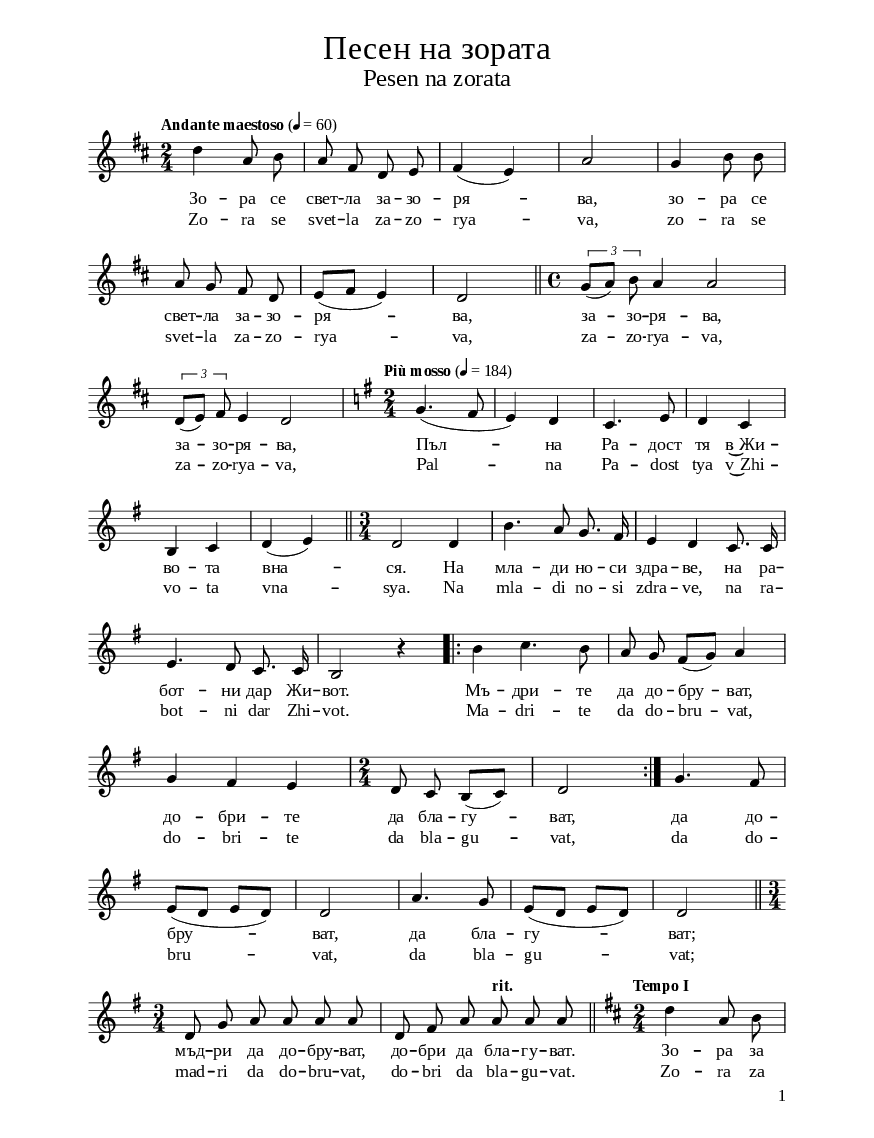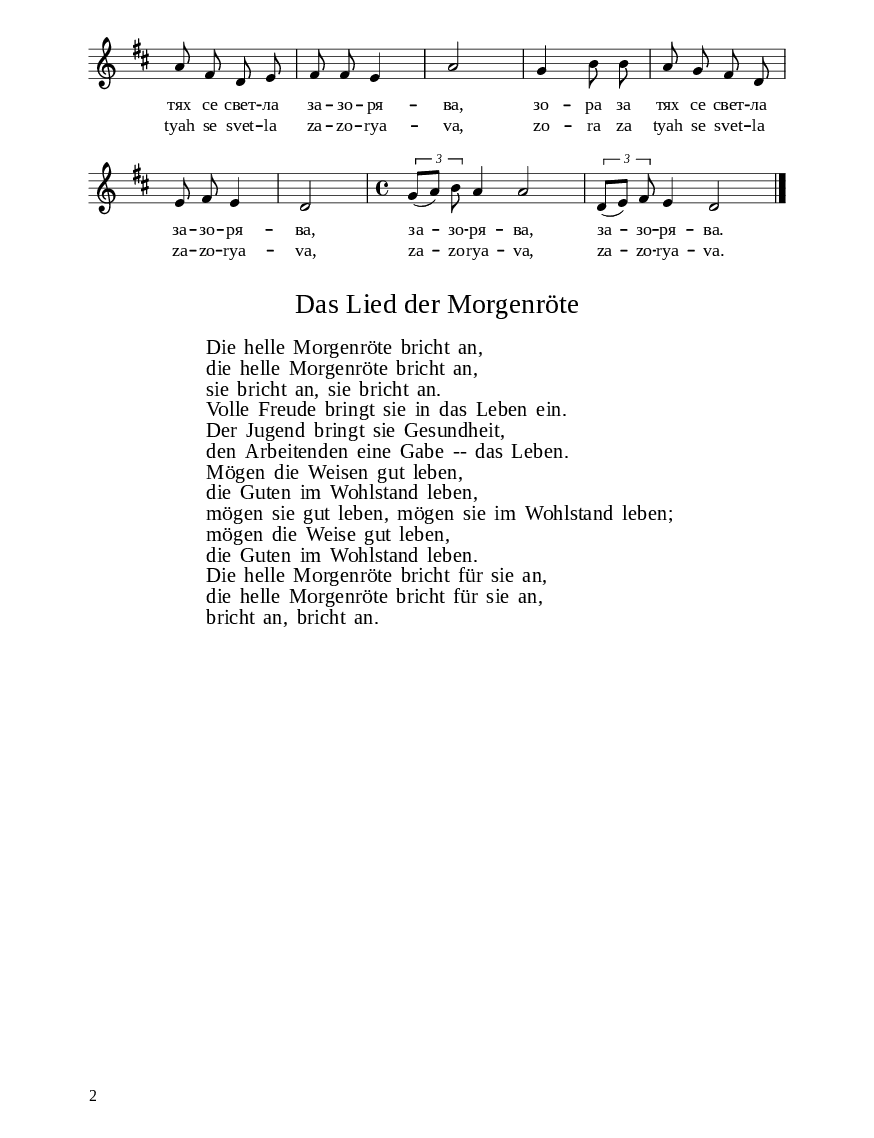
\version "2.24.0"

% include paper part and global functions
\include "include/globals.ily"

\bookpart {
  \label #'ref106
  \tocItem \markup "Песен на зората – Pesen na zorata"
  \include "include/bookpart-paper.ily"
  \score {
    \include "include/score-layout.ily"


    \new Voice \relative c' {
      \clef treble
      \key d \major
      \time 2/4
      \tempoFunc "Andante maestoso" 4 "60"
      \autoBeamOff


      \autoBeamOff
      d'4 a8 b8 | a8 fis8 d e | fis4 ( e4 ) | a2 | g4 b8 b| \break

      a8 g fis d | e [ ( fis ] e4 )  | d2 \bar "||" \time 4/4 \tuplet 3/2 { { g8 [ (   a8 ) ] b8 } } a4 a2 \break

      \tuplet 3/2 {    { d,8 [( e8 )] } fis8 } e4 d2 |  \key g \major \time 2/4
      \tempoFunc "Più mosso" 4 "184"
      g4. ( fis8 | e4 ) d4 | c4. e8 |  d4 c | \break

      b4 c | d (e) \bar "||" \time 3/4 d2 d4 | b'4. a8 g8. fis16 | e4 d c8. c16  | \break

      e4. d8 c8. c16 | b2 r4 \repeat volta 2 {
        b'4 c4. b8 | a8 g fis [(g)] a4  \break

        g4 fis e | \time 2/4 d8 c b8 [(c8) ] | d2 |
      } g4. fis8 | \break

      e8 [( d ] e [d ]) | d2 | a'4. g8  |  e8 [( d8  ] e8 [d8 ]) | d2 \bar "||" \break

      \time 3/4 d8 g a a a a | d, fis a \tempo "rit." a a a \bar "||" \key d \major \time 2/4 \tempo "Tempo I" d4 a8 b | \break

      a8 fis d e | fis fis e4| a2 | g4 b8 b | a g fis d | \break

      e8 fis e4 | d2 | \time 4/4 \tuplet 3/2 { g8 [(a8)] b } a4 a2 | \tuplet 3/2 {d,8 [(e8)] fis8  }e4 d2 \bar "|."


    }

    \addlyrics {
      Зо -- ра се свет -- ла за -- зо -- ря -- ва,
      зо -- ра се свет -- ла за -- зо -- ря -- ва,
      за -- зо -- ря -- ва, за -- зо -- ря -- ва,

      Пъл -- на 	Pа -- дост тя в~Жи -- во -- та вна -- ся.

      На мла -- ди но -- си здра -- ве,

      на ра -- бот -- ни дар Жи -- вот.

      Мъ -- дри -- те да до -- бру -- ват,

      до -- бри -- те да бла -- гу -- ват,


      да до -- бру -- ват, да бла -- гу -- ват;

      мъд -- ри да до -- бру -- ват,

      до -- бри да бла -- гу -- ват.

      Зо -- ра за тях се свет -- ла за -- зо -- ря -- ва,

      зо -- ра за тях се свет -- ла за -- зо -- ря -- ва,

      за -- зо -- ря -- ва, за -- зо -- ря -- ва.
    }

    \addlyrics {
      Zo -- ra se svet -- la za -- zo -- rya -- va,
      zo -- ra se svet -- la za -- zo -- rya -- va,
      za -- zo -- rya -- va, za -- zo -- rya -- va,

      Pal -- na 	Pa -- dost tya v~Zhi -- vo -- ta vna -- sya.

      Na mla -- di no -- si zdra -- ve,

      na ra -- bot -- ni dar Zhi -- vot.

      Ma -- dri -- te da do -- bru -- vat,

      do -- bri -- te da bla -- gu -- vat,


      da do -- bru -- vat, da bla -- gu -- vat;

      mad -- ri da do -- bru -- vat,

      do -- bri da bla -- gu -- vat.

      Zo -- ra za tyah se svet -- la za -- zo -- rya -- va,

      zo -- ra za tyah se svet -- la za -- zo -- rya -- va,

      za -- zo -- rya -- va, za -- zo -- rya -- va.
    }


    \header {
      title = \titleFunc "Песен на зората" "Pesen na zorata"
    }

    \midi{}

  } % score

  %\markup \dc-two "D.C." "con repitione"


  % include foreign translation(s) of the song

  %\pageBreak
  \version "2.24.0"

\markup \fill-line { \fontsize #deTitleFontSize "Das Lied der Morgenröte" }
\markup \null
\markup \null
\markup \fontsize #deCoupletFontSize {
  \hspace #10
  \override #`(baseline-skip . ,deCoupletBaselineSkip)

  \column {
    \line { " "Die helle Morgenröte bricht an,}

    \line { " "die helle Morgenröte bricht an,}

    \line { " "sie bricht an, sie bricht an.}

    \line { " "Volle Freude bringt sie in das Leben ein.}

    \line { " "Der Jugend bringt sie Gesundheit, }

    \line { " "den Arbeitenden eine Gabe -- das Leben. }

    \line { " "Mögen die Weisen gut leben, }

    \line { " "die Guten im Wohlstand leben,}

    \line { " "mögen sie gut leben, mögen sie im Wohlstand leben;}

    \line { " "mögen die Weise gut leben,}

    \line { " "die Guten im Wohlstand leben.}

    \line { " "Die helle Morgenröte bricht für sie an,}

    \line { " "die helle Morgenröte bricht für sie an, }

    \line { " "bricht an, bricht an. }




  }


}


} % bookpart
